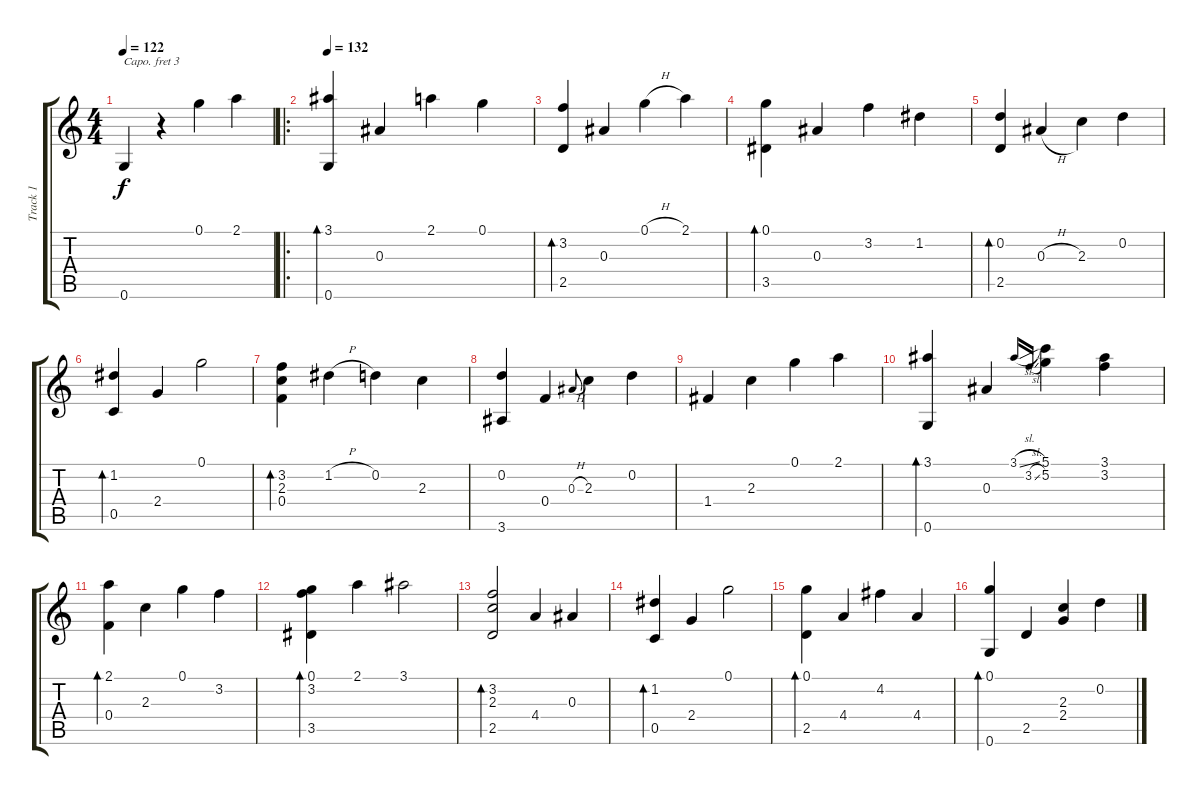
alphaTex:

\track ("Track 1" "Track 1") {instrument acousticguitarsteel}
\staff {score tabs}
\capo 3
\tuning (E4 B3 G3 D3 A2 E2) {hide}
\ts (4 4)
\tempo 122
\clef g2
\ks c
0.6.4{dy f} r.4 0.1.4 2.1.4 |
\ro
\tempo 132
(3.1 0.6).4{bd 120} 0.3.4 2.1.4 0.1.4 |
(3.2 2.5).4{bd 120} 0.3.4 0.1{h}.4 2.1.4 |
(0.1 3.5).4{bd 120} 0.3.4 3.2.4 1.2.4 |
(0.2 2.5).4{bd 120} 0.3{h}.4 2.3.4 0.2.4 |
(1.2 0.5).4{bd 120} 2.4.4 0.1.2 |
(3.2 2.3 0.4).4{bd 120} 1.2{h}.4 0.2.4 2.3.4 |
(0.2 3.6).4 0.4.4 0.3{h}.8{gr onbeat} 2.3.4 0.2.4 |
1.4.4 2.3.4 0.1.4 2.1.4 |
(3.1 0.6).4{bd 120} 0.3.4 3.1{sl}.16{gr onbeat} 3.2{sl}.16{gr onbeat} (5.1 5.2).4 (3.1 3.2).4 |
(2.1 0.4).4{bd 120} 2.3.4 0.1.4 3.2.4 |
(0.1 3.2 3.5).4{bd 240} 2.1.4 3.1.2 |
(3.2 2.3 2.5).2{bd 120} 4.4.4 0.3.4 |
(1.2 0.5).4{bd 120} 2.4.4 0.1.2 |
(0.1 2.5).4{bd 120} 4.4.4 4.2.4 4.4.4 |
(0.1 0.6).4{bd 120} 2.5.4 (2.3 2.4).4 0.2.4
